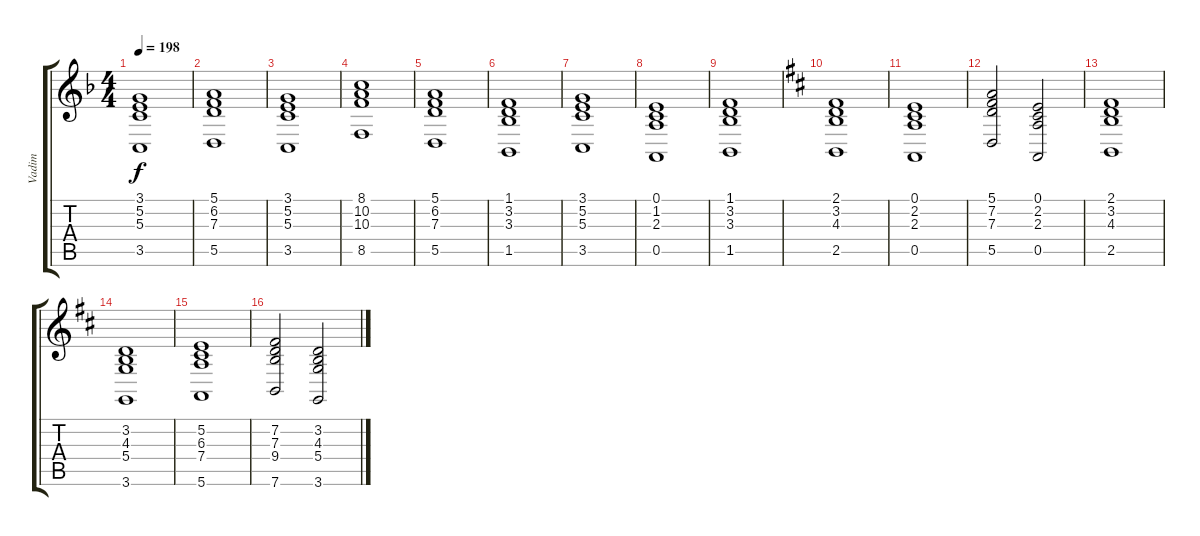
\track ("Vadim" "Vadim") {instrument stringensemble1}
\staff {score tabs}
\tuning (E4 B3 G3 D3 A2 E2) {hide}
\ts (4 4)
\tempo 198
\clef g2
\ks dminor
(3.1 5.2 5.3 3.5).1{dy f} |
(5.1 6.2 7.3 5.5).1 |
(3.1 5.2 5.3 3.5).1 |
(8.1 10.2 10.3 8.5).1 |
(5.1 6.2 7.3 5.5).1 |
(1.1 3.2 3.3 1.5).1 |
(3.1 5.2 5.3 3.5).1 |
(0.1 1.2 2.3 0.5).1 |
(1.1 3.2 3.3 1.5).1 |
\ks bminor
(2.1 3.2 4.3 2.5).1 |
(0.1 2.2 2.3 0.5).1 |
(5.1 7.2 7.3 5.5).2 (0.1 2.2 2.3 0.5).2 |
(2.1 3.2 4.3 2.5).1 |
(3.2 4.3 5.4 3.6).1 |
(5.2 6.3 7.4 5.6).1 |
(7.2 7.3 9.4 7.6).2 (3.2 4.3 5.4 3.6).2
